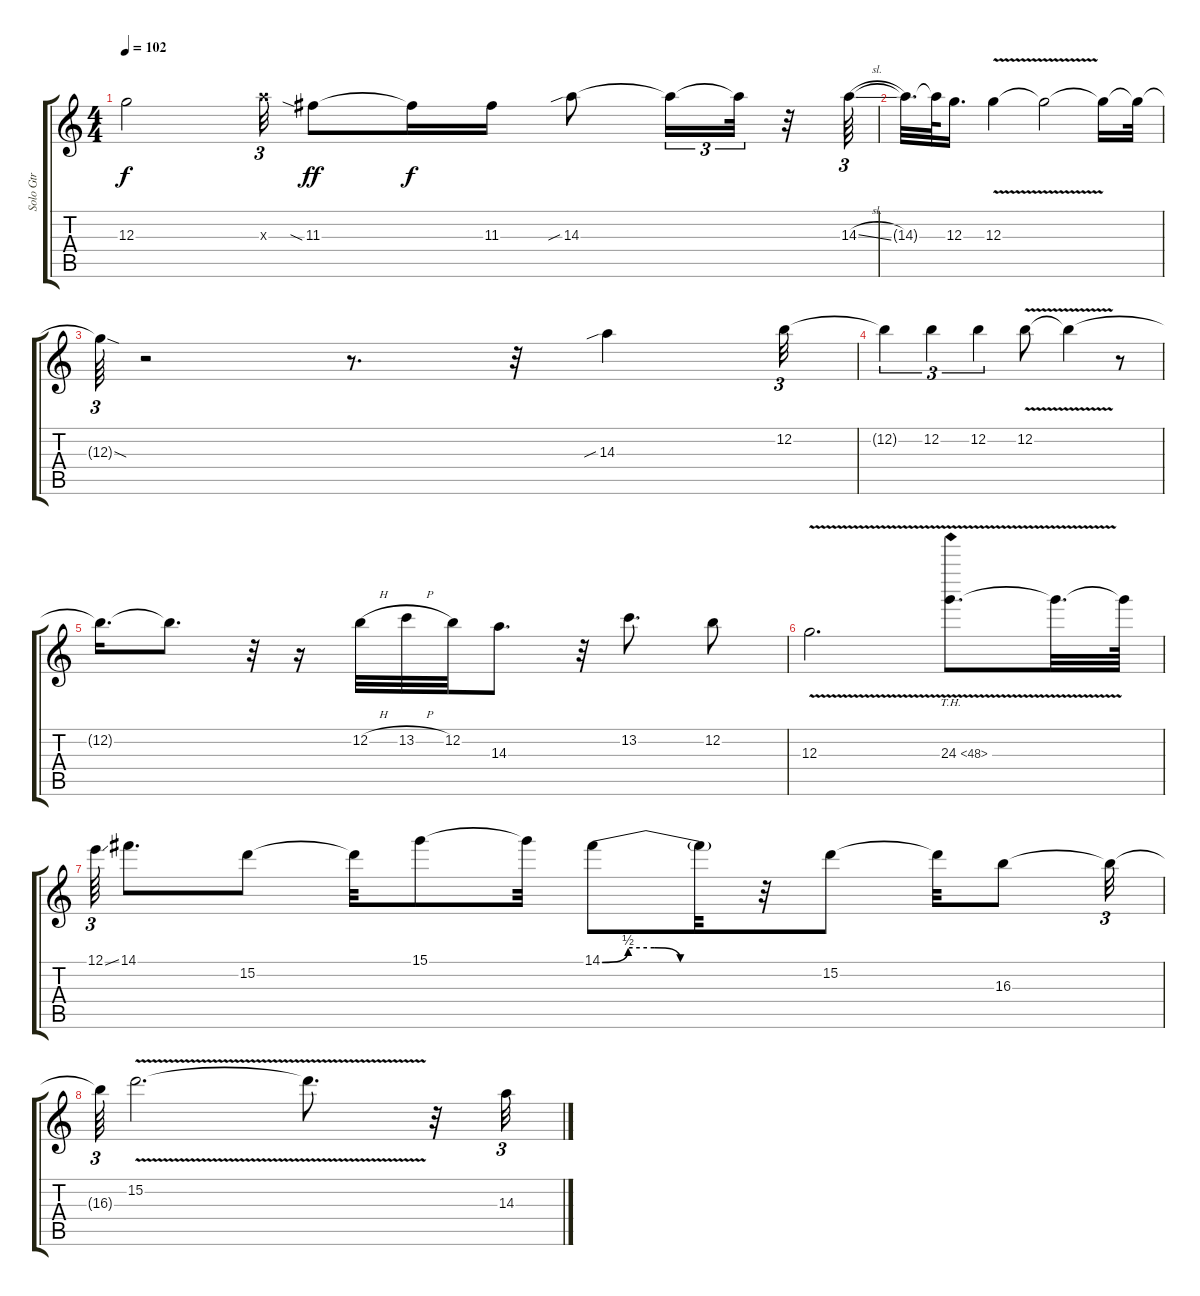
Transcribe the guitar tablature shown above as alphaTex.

\track ("Solo Gtr" "Solo Gtr") {instrument overdrivenguitar}
\staff {score tabs}
\tuning (E4 B3 G3 D3 A2 E2) {hide}
\ts (4 4)
\tempo 102
\clef g2
\ks c
12.3{t}.2{dy f} 14.3{x}.32{tu (3 2)} 11.3{sia}.8{dy ff} 11.3{t}.16{dy f} 11.3.16 14.3{sib}.8 14.3{t}.16{tu (3 2)} 14.3{t}.32{tu (3 2)} r.32 14.3{sl}.64{tu (3 2)} |
14.3{t}.32{d} 14.3{t}.64 12.3.16{d} 12.3{v}.4 12.3{t}.2 12.3{t}.16 12.3{t}.32 |
12.3{sod t}.64{tu (3 2)} r.2 r.8{d} r.32 14.3{sib}.4 12.2.32{tu (3 2)} |
12.2{t}.4{tu (3 2)} 12.2.4{tu (3 2)} 12.2.4{tu (3 2)} 12.2{v}.8 12.2{t}.4 r.8 |
12.2{t}.16{d} 12.2{t}.8{d} r.32 r.16 12.2{h}.32 13.2{h}.32 12.2.32 14.3.8{d} r.32 13.2.8{d} 12.2.8 |
12.3{v}.2{d} 24.3{th 24 v}.8{d} 24.3{t}.32{d} 24.3{t}.64 |
12.1{ss}.64{tu (3 2)} 14.1.8{d} 15.2.8 15.2{t}.32 15.1.8 15.1{t}.32 14.1{be (custom 0 0 10 2 20 2 30 0 60 0)}.8 14.1{t}.32 r.32 15.2.8 15.2{t}.32 16.3.8 16.3{t}.32{tu (3 2)} |
16.3{t}.64{tu (3 2)} 15.2{v}.2{d} 15.2{t}.8{d} r.32 14.3.32{tu (3 2)}
